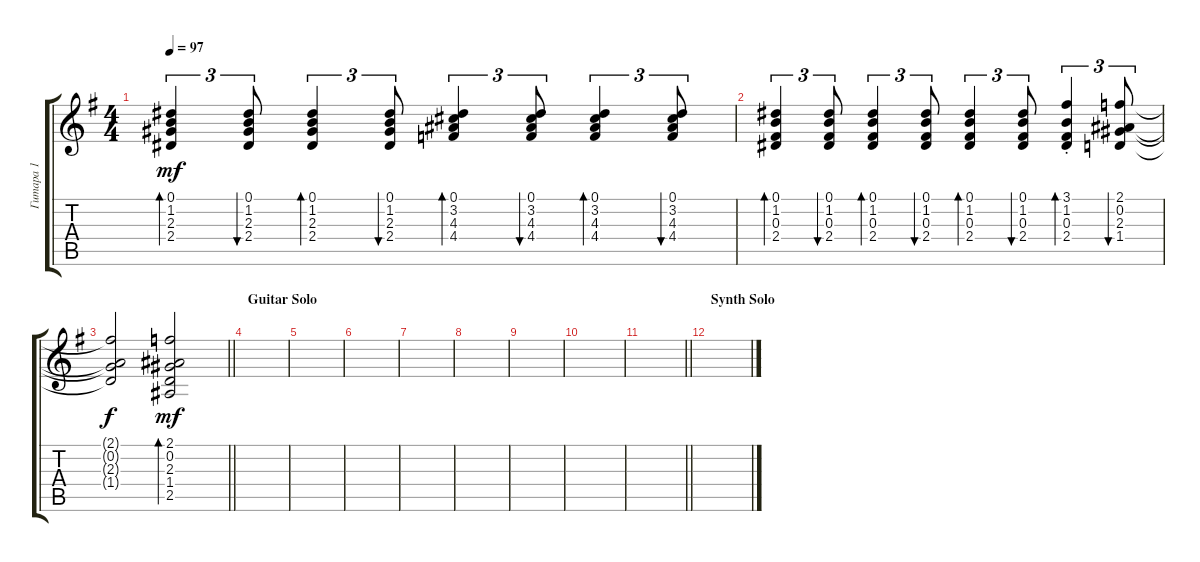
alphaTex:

\track ("Гитара 1" "Гитара 1") {instrument acousticguitarsteel}
\staff {score tabs}
\tuning (Eb4 Bb3 Gb3 Db3 Ab2 Eb2) {hide}
\ts (4 4)
\tempo 97
\clef g2
\ks eminor
(0.1 1.2 2.3 2.4).4{tu (3 2) bd 60 dy mf} (0.1 1.2 2.3 2.4).8{tu (3 2) bu 60} (0.1 1.2 2.3 2.4).4{tu (3 2) bd 60} (0.1 1.2 2.3 2.4).8{tu (3 2) bu 60} (0.1 3.2 4.3 4.4).4{tu (3 2) bd 60} (0.1 3.2 4.3 4.4).8{tu (3 2) bu 60} (0.1 3.2 4.3 4.4).4{tu (3 2) bd 60} (0.1 3.2 4.3 4.4).8{tu (3 2) bu 60} |
(0.1 1.2 0.3 2.4).4{tu (3 2) bd 120} (0.1 1.2 0.3 2.4).8{tu (3 2) bu 60} (0.1 1.2 0.3 2.4).4{tu (3 2) bd 60} (0.1 1.2 0.3 2.4).8{tu (3 2) bu 60} (0.1 1.2 0.3 2.4).4{tu (3 2) bd 60} (0.1 1.2 0.3 2.4).8{tu (3 2) bu 60} (3.1{st} 1.2{st} 0.3{st} 2.4{st}).4{tu (3 2) bd 60} (2.1 0.2 2.3 1.4).8{tu (3 2) bu 60} |
\barLineRight lightlight
(2.1{t} 0.2{t} 2.3{t} 1.4{t}).2{dy f} (2.1 0.2 2.3 1.4 2.5).2{bd 120 dy mf} |
\section ("" "Guitar Solo")
|
|
|
|
|
|
|
\barLineRight lightlight
|
\section ("" "Synth Solo")
